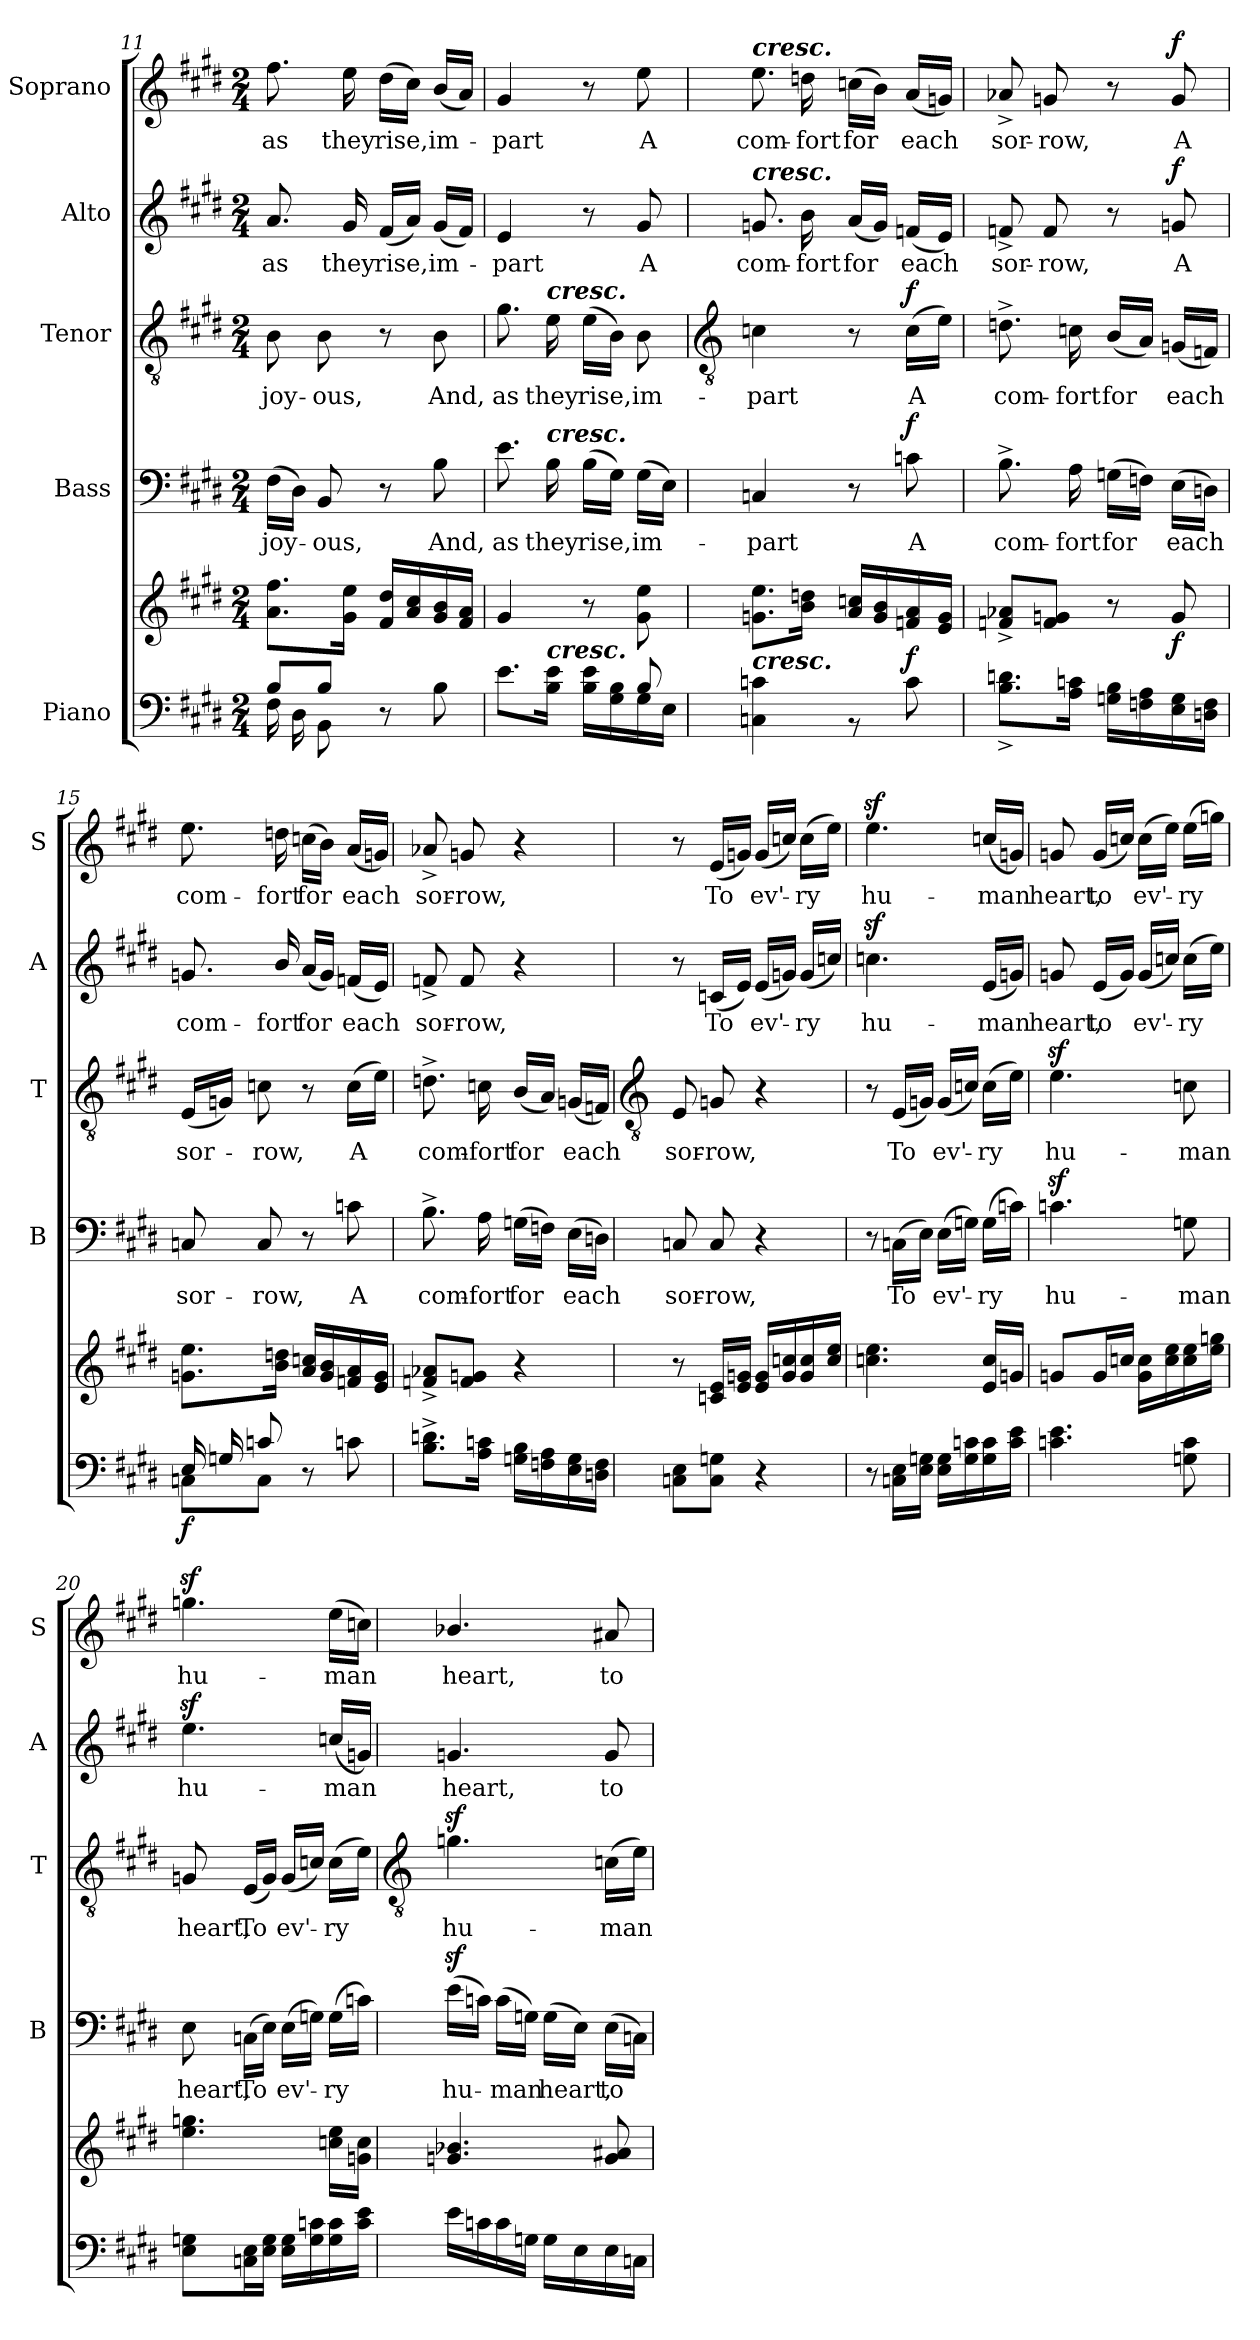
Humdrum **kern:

**kern	**kern	**dynam	**kern	**text	**dynam	**kern	**text	**dynam	**kern	**text	**dynam	**kern	**text	**dynam
*part5	*part5	*part5	*part4	*part4	*part4	*part3	*part3	*part3	*part2	*part2	*part2	*part1	*part1	*part1
*staff6	*staff5	*staff5/6	*staff4	*staff4	*staff4	*staff3	*staff3	*staff3	*staff2	*staff2	*staff2	*staff1	*staff1	*staff1
*I"Piano	*	*	*I"Bass	*	*	*I"Tenor	*	*	*I"Alto	*	*	*I"Soprano	*	*
*	*	*	*I'B	*	*	*I'T	*	*	*I'A	*	*	*I'S	*	*
*clefF4	*clefG2	*	*clefF4	*	*	*clefGv2	*	*	*clefG2	*	*	*clefG2	*	*
*k[f#c#g#d#]	*k[f#c#g#d#]	*	*k[f#c#g#d#]	*	*	*k[f#c#g#d#]	*	*	*k[f#c#g#d#]	*	*	*k[f#c#g#d#]	*	*
*E:	*E:	*	*E:	*	*	*E:	*	*	*E:	*	*	*E:	*	*
*M2/4	*M2/4	*	*M2/4	*	*	*M2/4	*	*	*M2/4	*	*	*M2/4	*	*
=11	=11	=11	=11	=11	=11	=11	=11	=11	=11	=11	=11	=11	=11	=11
*^	*	*	*	*	*	*	*	*	*	*	*	*	*	*
!	!	!	!	!	!LO:LY:b	!	!	!LO:LY:b	!	!	!LO:LY:b	!	!	!LO:LY:b	!
8B/L	16F#\LL	8.a 8.ff#L	.	(>16F#LL	joy-	.	8B	joy-	.	8.a	as	.	8.ff#	as	.
.	16D#\	.	.	16D#JJ)	.	.	.	.	.	.	.	.	.	.	.
!	!	!	!	!	!LO:LY:b	!	!	!LO:LY:b	!	!	!	!	!	!	!
8B/J	8BB\J	.	.	8BB	ous,	.	8B	-ous,	.	.	.	.	.	.	.
!	!	!	!	!	!	!	!	!	!	!	!LO:LY:b	!	!	!LO:LY:b	!
.	.	16g# 16eeJ	.	.	.	.	.	.	.	16g#	they	.	16ee	they	.
!	!	!	!	!	!	!	!	!	!	!	!LO:LY:b	!	!	!LO:LY:b	!
4ryy	8r	16f# 16dd#LL	.	8r	.	.	8r	.	.	(<16f#LL	rise,	.	(>16dd#LL	rise,	.
.	.	16a 16cc#	.	.	.	.	.	.	.	16aJJ)	.	.	16cc#JJ)	.	.
!	!	!	!	!	!LO:LY:b	!	!	!LO:LY:b	!	!	!LO:LY:b	!	!	!LO:LY:b	!
.	8B\	16g# 16b	.	8B	And,	.	8B	And,	.	(<16g#LL	im-	.	(<16bLL	im-	.
.	.	16f# 16aJJ	.	.	.	.	.	.	.	16f#JJ)	.	.	16aJJ)	.	.
=12	=12	=12	=12	=12	=12	=12	=12	=12	=12	=12	=12	=12	=12	=12	=12
!	!	!	!	!	!LO:LY:b	!	!	!LO:LY:b	!	!	!LO:LY:b	!	!	!LO:LY:b	!
4.ryy	8.e\L	4g#	.	8.e	as	.	8.g#	as	.	4e	part	.	4g#	part	.
!	!	!	!	!	!	!	!LO:TX:a:Bi:t=cresc.	!	!	!	!	!	!	!	!
!	!	!	!	!LO:TX:a:Bi:t=cresc.	!	!	!	!	!	!	!	!	!	!	!
!	!LO:TX:a:Bi:t=cresc.	!	!	!	!	!	!	!	!	!	!	!	!	!	!
!	!	!	!	!	!LO:LY:b	!	!	!LO:LY:b	!	!	!	!	!	!	!
.	16B\ 16e\J	.	.	16B	they	.	16e	they	.	.	.	.	.	.	.
!	!	!	!	!	!LO:LY:b	!	!	!LO:LY:b	!	!	!	!	!	!	!
.	16B\ 16e\LL	8r	.	(>16BLL	rise,	.	(>16eLL	rise,	.	8r	.	.	8r	.	.
.	16G#\ 16B\	.	.	16G#JJ)	.	.	16BJJ)	.	.	.	.	.	.	.	.
!	!	!	!	!	!LO:LY:b	!	!	!LO:LY:b	!	!	!LO:LY:b	!	!	!LO:LY:b	!
8B/	16G#\	8g#\ 8ee\	.	(>16G#LL	im-	.	8B	im-	.	8g#	A	.	8ee	A	.
.	16E\JJ	.	.	16EJJ)	.	.	.	.	.	.	.	.	.	.	.
!!LO:LB:g=z
=13	=13	=13	=13	=13	=13	=13	=13	=13	=13	=13	=13	=13	=13	=13	=13
*	*	*	*	*	*	*	*clefGv2	*	*	*	*	*	*	*	*
!	!	!	!	!	!	!	!	!	!	!	!	!	!LO:TX:a:Bi:t=cresc.	!	!
!	!	!	!	!	!	!	!	!	!	!LO:TX:a:Bi:t=cresc.	!	!	!	!	!
!	!	!LO:TX:b:Bi:t=cresc.	!	!	!	!	!	!	!	!	!	!	!	!	!
!LO:N:vis=1	!	!	!	!	!LO:LY:b	!	!	!LO:LY:b	!	!	!LO:LY:b	!	!	!LO:LY:b	!
2ryy	4Cn\ 4cn\	8.gn 8.eeL	.	4Cn	part	.	4cn	-part	.	8.gn	com-	.	8.ee	com-	.
!	!	!	!	!	!	!	!	!	!	!	!LO:LY:b	!	!	!LO:LY:b	!
.	.	16b 16ddnJ	.	.	.	.	.	.	.	16b	-fort	.	16ddn	-fort	.
!	!	!	!	!	!	!	!	!	!	!	!LO:LY:b	!	!	!LO:LY:b	!
.	8r	16a 16ccnLL	.	8r	.	.	8r	.	.	(<16aLL	for	.	(>16ccnLL	for	.
.	.	16g 16b	.	.	.	.	.	.	.	16gJJ)	.	.	16bJJ)	.	.
!	!	!	!LO:DY:a=2	!	!LO:LY:b	!LO:DY:b	!	!LO:LY:b	!LO:DY:b	!	!LO:LY:b	!	!	!LO:LY:b	!
.	8c\	16fn 16a	f	8cn	A	f	(>16cLL	A	f	(<16fnLL	each	.	(<16aLL	each	.
.	.	16e 16gJJ	.	.	.	.	16eJJ)	.	.	16eJJ)	.	.	16gnJJ)	.	.
=14	=14	=14	=14	=14	=14	=14	=14	=14	=14	=14	=14	=14	=14	=14	=14
!LO:N:vis=1	!	!	!	!	!LO:LY:b	!	!	!LO:LY:b	!	!	!LO:LY:b	!	!	!LO:LY:b	!
2ryy	8.B\^ 8.dn\^L	8fn^ 8a-X^L	.	8.B^	com-	.	8.dn^	com-	.	8fn^	sor-	.	8a-X^	sor-	.
!	!	!	!	!	!	!	!	!	!	!	!LO:LY:b	!	!	!LO:LY:b	!
.	.	8f 8gnJ	.	.	.	.	.	.	.	8f	-row,	.	8gn	-row,	.
!	!	!	!	!	!LO:LY:b	!	!	!LO:LY:b	!	!	!	!	!	!	!
.	16A\ 16cn\J	.	.	16A	-fort	.	16cn	-fort	.	.	.	.	.	.	.
!	!	!	!	!	!LO:LY:b	!	!	!LO:LY:b	!	!	!	!	!	!	!
.	16Gn\ 16B\LL	8r	.	(>16GnLL	for	.	(<16BLL	for	.	8r	.	.	8r	.	.
.	16Fn\ 16A\	.	.	16FnJJ)	.	.	16AJJ)	.	.	.	.	.	.	.	.
!	!	!	!LO:DY:b	!	!LO:LY:b	!	!	!LO:LY:b	!	!	!LO:LY:b	!LO:DY:b	!	!LO:LY:b	!LO:DY:b
.	16E\ 16G\	8g	f	(>16ELL	each	.	(<16GnLL	each	.	8gn	A	f	8g	A	f
.	16Dn\ 16F\JJ	.	.	16DnJJ)	.	.	16FnJJ)	.	.	.	.	.	.	.	.
=15	=15	=15	=15	=15	=15	=15	=15	=15	=15	=15	=15	=15	=15	=15	=15
!	!	!	!LO:DY:b=2	!	!LO:LY:b	!	!	!LO:LY:b	!	!	!LO:LY:b	!	!	!LO:LY:b	!
16E/LL	8Cn\L	8.gn 8.eeL	f	8Cn	sor-	.	(<16ELL	sor-	.	8.gn	com-	.	8.ee	com-	.
16Gn/	.	.	.	.	.	.	16GnJJ)	.	.	.	.	.	.	.	.
!	!	!	!	!	!LO:LY:b	!	!	!LO:LY:b	!	!	!	!	!	!	!
8cn/J	8C\J	.	.	8C	-row,	.	8cn	row,	.	.	.	.	.	.	.
!	!	!	!	!	!	!	!	!	!	!	!LO:LY:b	!	!	!LO:LY:b	!
.	.	16b 16ddnJ	.	.	.	.	.	.	.	16b/	-fort	.	16ddn	-fort	.
!	!	!	!	!	!	!	!	!	!	!	!LO:LY:b	!	!	!LO:LY:b	!
4ryy	8r	16a 16ccnLL	.	8r	.	.	8r	.	.	(<16aLL	for	.	(>16ccnLL	for	.
.	.	16g 16b	.	.	.	.	.	.	.	16gJJ)	.	.	16bJJ)	.	.
!	!	!	!	!	!LO:LY:b	!	!	!LO:LY:b	!	!	!LO:LY:b	!	!	!LO:LY:b	!
.	8cn\	16fn 16a	.	8cn	A	.	(>16cLL	A	.	(<16fnLL	each	.	(<16aLL	each	.
.	.	16e 16gJJ	.	.	.	.	16eJJ)	.	.	16eJJ)	.	.	16gnJJ)	.	.
*v	*v	*	*	*	*	*	*	*	*	*	*	*	*	*	*
=16	=16	=16	=16	=16	=16	=16	=16	=16	=16	=16	=16	=16	=16	=16
!	!	!	!	!LO:LY:b	!	!	!LO:LY:b	!	!	!LO:LY:b	!	!	!LO:LY:b	!
8.B\^ 8.dn\^L	8fn^ 8a-X^L	.	8.B^	com-	.	8.dn^	com-	.	8fn^	sor-	.	8a-X^	sor-	.
!	!	!	!	!	!	!	!	!	!	!LO:LY:b	!	!	!LO:LY:b	!
.	8f 8gnJ	.	.	.	.	.	.	.	8f	-row,	.	8gn	-row,	.
!	!	!	!	!LO:LY:b	!	!	!LO:LY:b	!	!	!	!	!	!	!
16A\ 16cn\J	.	.	16A	-fort	.	16cn	-fort	.	.	.	.	.	.	.
!	!	!	!	!LO:LY:b	!	!	!LO:LY:b	!	!	!	!	!	!	!
16Gn\ 16B\LL	4r	.	(>16GnLL	for	.	(<16BLL	for	.	4r	.	.	4r	.	.
16Fn\ 16A\	.	.	16FnJJ)	.	.	16AJJ)	.	.	.	.	.	.	.	.
!	!	!	!	!LO:LY:b	!	!	!LO:LY:b	!	!	!	!	!	!	!
16E\ 16G\	.	.	(>16ELL	each	.	(<16GnLL	each	.	.	.	.	.	.	.
16Dn\ 16F\JJ	.	.	16DnJJ)	.	.	16FnJJ)	.	.	.	.	.	.	.	.
!!LO:LB:g=z
=17	=17	=17	=17	=17	=17	=17	=17	=17	=17	=17	=17	=17	=17	=17
*	*	*	*	*	*	*clefGv2	*	*	*	*	*	*	*	*
!	!	!	!	!LO:LY:b	!	!	!LO:LY:b	!	!	!	!	!	!	!
8Cn 8EL	8r	.	8Cn	sor-	.	8E	sor-	.	8r	.	.	8r	.	.
!	!	!	!	!LO:LY:b	!	!	!LO:LY:b	!	!	!LO:LY:b	!	!	!LO:LY:b	!
8C 8GnJ	16cn 16eLL	.	8C	-row,	.	8Gn	-row,	.	(<16cnLL	To	.	(<16eLL	To	.
.	16e 16gnJJ	.	.	.	.	.	.	.	16eJJ)	.	.	16gnJJ)	.	.
!	!	!	!	!	!	!	!	!	!	!LO:LY:b	!	!	!LO:LY:b	!
4r	16e 16gLL	.	4r	.	.	4r	.	.	(<16eLL	ev'-	.	(<16gLL	ev'-	.
.	16g 16ccn	.	.	.	.	.	.	.	16gnJJ)	.	.	16ccnJJ)	.	.
!	!	!	!	!	!	!	!	!	!	!LO:LY:b	!	!	!LO:LY:b	!
.	16g 16cc	.	.	.	.	.	.	.	(<16gLL	ry	.	(>16ccLL	ry	.
.	16cc 16eeJJ	.	.	.	.	.	.	.	16ccnJJ)	.	.	16eeJJ)	.	.
=18	=18	=18	=18	=18	=18	=18	=18	=18	=18	=18	=18	=18	=18	=18
!	!	!	!	!	!	!	!	!	!	!LO:LY:b	!	!	!LO:LY:b	!
8r	4.ccn 4.ee	.	8r	.	.	8r	.	.	4.ccnz<	hu-	.	4.eez<	hu-	.
!	!	!	!	!LO:LY:b	!	!	!LO:LY:b	!	!	!	!	!	!	!
16Cn 16ELL	.	.	(>16CnLL	To	.	(<16ELL	To	.	.	.	.	.	.	.
16E 16GnJJ	.	.	16EJJ)	.	.	16GnJJ)	.	.	.	.	.	.	.	.
!	!	!	!	!LO:LY:b	!	!	!LO:LY:b	!	!	!	!	!	!	!
16E 16GLL	.	.	(>16ELL	ev'-	.	(<16GLL	ev'-	.	.	.	.	.	.	.
16G 16cn	.	.	16GnJJ)	.	.	16cnJJ)	.	.	.	.	.	.	.	.
!	!	!	!	!LO:LY:b	!	!	!LO:LY:b	!	!	!LO:LY:b	!	!	!LO:LY:b	!
16G 16c	16e 16ccLL	.	(>16GLL	ry	.	(>16cLL	ry	.	(<16eLL	-man	.	(<16ccnLL	-man	.
16c 16eJJ	16gnJJ	.	16cnJJ)	.	.	16eJJ)	.	.	16gnJJ)	.	.	16gnJJ)	.	.
=19	=19	=19	=19	=19	=19	=19	=19	=19	=19	=19	=19	=19	=19	=19
!	!	!	!	!LO:LY:b	!	!	!LO:LY:b	!	!	!LO:LY:b	!	!	!LO:LY:b	!
4.cn 4.e	8gnL	.	4.cnz<	hu-	.	4.ez<	hu-	.	8gn	heart,	.	8gn	heart,	.
!	!	!	!	!	!	!	!	!	!	!LO:LY:b	!	!	!LO:LY:b	!
.	16gL	.	.	.	.	.	.	.	(<16eLL	to	.	(<16gLL	to	.
.	16ccnJJ	.	.	.	.	.	.	.	16gJJ)	.	.	16ccnJJ)	.	.
!	!	!	!	!	!	!	!	!	!	!LO:LY:b	!	!	!LO:LY:b	!
.	16g 16ccLL	.	.	.	.	.	.	.	(<16gLL	ev'-	.	(>16ccLL	ev'-	.
.	16cc 16ee	.	.	.	.	.	.	.	16ccnJJ)	.	.	16eeJJ)	.	.
!	!	!	!	!LO:LY:b	!	!	!LO:LY:b	!	!	!LO:LY:b	!	!	!LO:LY:b	!
8Gn 8c	16cc 16ee	.	8Gn	-man	.	8cn	-man	.	(>16ccLL	ry	.	(>16eeLL	ry	.
.	16ee 16ggnJJ	.	.	.	.	.	.	.	16eeJJ)	.	.	16ggnJJ)	.	.
=20	=20	=20	=20	=20	=20	=20	=20	=20	=20	=20	=20	=20	=20	=20
!	!	!	!	!LO:LY:b	!	!	!LO:LY:b	!	!	!LO:LY:b	!	!	!LO:LY:b	!
8E 8GnL	4.ee 4.ggn	.	8E	heart,	.	8Gn	heart,	.	4.eez<	hu-	.	4.ggnz<	hu-	.
!	!	!	!	!LO:LY:b	!	!	!LO:LY:b	!	!	!	!	!	!	!
16Cn 16EL	.	.	(>16CnLL	To	.	(<16ELL	To	.	.	.	.	.	.	.
16E 16GJJ	.	.	16EJJ)	.	.	16GJJ)	.	.	.	.	.	.	.	.
!	!	!	!	!LO:LY:b	!	!	!LO:LY:b	!	!	!	!	!	!	!
16E 16GLL	.	.	(>16ELL	ev'-	.	(<16GLL	ev'-	.	.	.	.	.	.	.
16G 16cn	.	.	16GnJJ)	.	.	16cnJJ)	.	.	.	.	.	.	.	.
!	!	!	!	!LO:LY:b	!	!	!LO:LY:b	!	!	!LO:LY:b	!	!	!LO:LY:b	!
16G 16c	16ccn 16eeLL	.	(>16GLL	ry	.	(>16cLL	ry	.	(<16ccnLL	-man	.	(>16eeLL	-man	.
16c 16eJJ	16gn 16ccJJ	.	16cnJJ)	.	.	16eJJ)	.	.	16gnJJ)	.	.	16ccnJJ)	.	.
!!LO:LB:g=z
=21	=21	=21	=21	=21	=21	=21	=21	=21	=21	=21	=21	=21	=21	=21
*	*	*	*	*	*	*clefGv2	*	*	*	*	*	*	*	*
!LO:N:vis=1	!	!	!	!LO:LY:b	!	!	!LO:LY:b	!	!	!LO:LY:b	!	!	!LO:LY:b	!
*^	*^	*	*	*	*	*	*	*	*	*	*	*	*	*
2ryy	16e\LL	4.gn/ 4.b-X/	2ryy	.	(>16ez<LL	hu-	.	4.gnz<	hu-	.	4.gn	heart,	.	4.b-X/	heart,	.
.	16cn\	.	.	.	16cnJJ)	.	.	.	.	.	.	.	.	.	.	.
!	!	!	!	!	!	!LO:LY:b	!	!	!	!	!	!	!	!	!	!
.	16c\	.	.	.	(>16cLL	man	.	.	.	.	.	.	.	.	.	.
.	16Gn\JJ	.	.	.	16GnJJ)	.	.	.	.	.	.	.	.	.	.	.
!	!	!	!	!	!	!LO:LY:b	!	!	!	!	!	!	!	!	!	!
.	16G\LL	.	.	.	(>16GLL	heart,	.	.	.	.	.	.	.	.	.	.
.	16E\	.	.	.	16EJJ)	.	.	.	.	.	.	.	.	.	.	.
!	!	!	!	!	!	!LO:LY:b	!	!	!LO:LY:b	!	!	!LO:LY:b	!	!	!LO:LY:b	!
.	16E\	8g/ 8a#X/	.	.	(>16ELL	to	.	(>16cnLL	-man	.	8g	to	.	8a#X	to	.
.	16Cn\JJ	.	.	.	16CnJJ)	.	.	16eJJ)	.	.	.	.	.	.	.	.
*v	*v	*	*	*	*	*	*	*	*	*	*	*	*	*	*	*
*	*v	*v	*	*	*	*	*	*	*	*	*	*	*	*	*
=	=	=	=	=	=	=	=	=	=	=	=	=	=	=
*-	*-	*-	*-	*-	*-	*-	*-	*-	*-	*-	*-	*-	*-	*-
